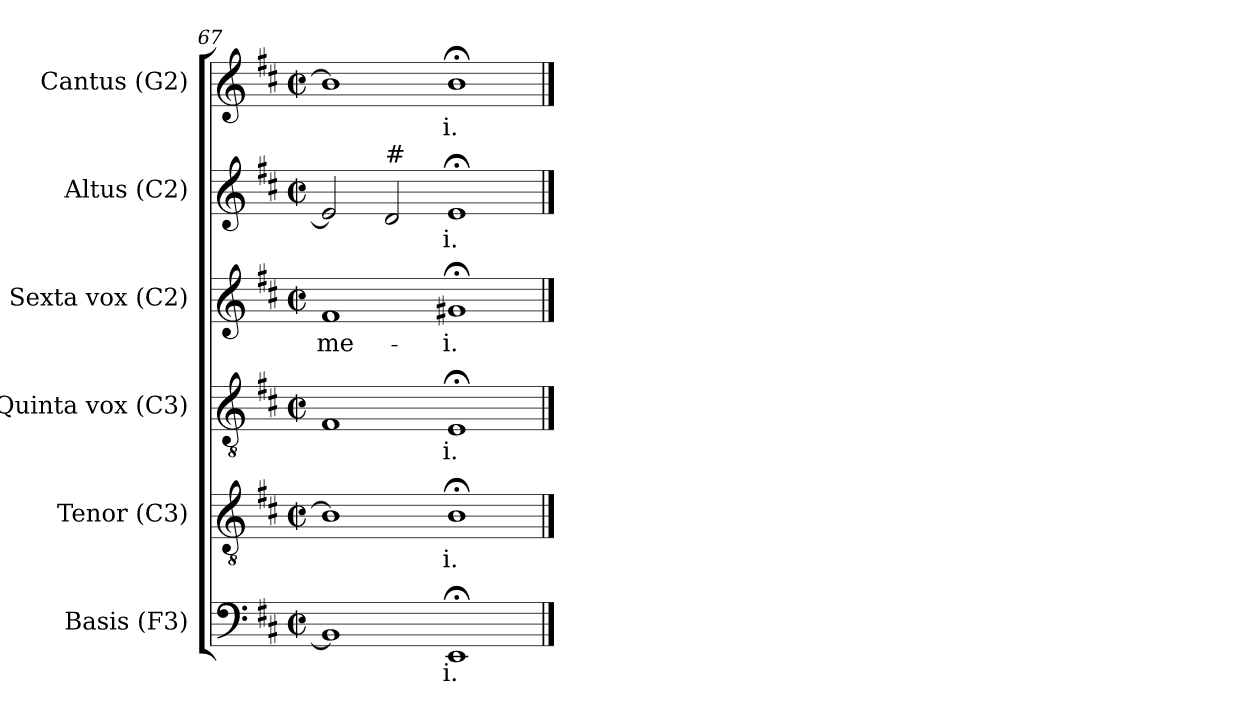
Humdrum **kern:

**kern	**text	**kern	**text	**kern	**text	**kern	**text	**kern	**text	**kern	**text
*part6	*part6	*part5	*part5	*part4	*part4	*part3	*part3	*part2	*part2	*part1	*part1
*staff6	*staff6	*staff5	*staff5	*staff4	*staff4	*staff3	*staff3	*staff2	*staff2	*staff1	*staff1
*I"Basis (F3)	*	*I"Tenor (C3)	*	*I"Quinta vox (C3)	*	*I"Sexta vox (C2)	*	*I"Altus (C2)	*	*I"Cantus (G2)	*
*clefF4	*	*clefGv2	*	*clefGv2	*	*clefG2	*	*clefG2	*	*clefG2	*
*k[f#c#]	*	*k[f#c#]	*	*k[f#c#]	*	*k[f#c#]	*	*k[f#c#]	*	*k[f#c#]	*
*D:	*	*D:	*	*D:	*	*D:	*	*D:	*	*D:	*
*M2/2	*	*M2/2	*	*M2/2	*	*M2/2	*	*M2/2	*	*M2/2	*
*met(c|)	*	*met(c|)	*	*met(c|)	*	*met(c|)	*	*met(c|)	*	*met(c|)	*
=67	=67	=67	=67	=67	=67	=67	=67	=67	=67	=67	=67
!	!LO:LY:b:cj	!	!LO:LY:b:cj	!	!LO:LY:b:cj	!	!LO:LY:b:cj	!	!LO:LY:b:cj	!	!LO:LY:b:cj
1BB]	--	1B]	--	1F#	--	1f#	me-	2e/]	--	1b]	--
!	!	!	!	!	!	!	!	!LO:TX:a:t=#	!	!	!
!	!	!	!	!	!	!	!	!	!LO:LY:b:cj	!	!
.	.	.	.	.	.	.	.	2d/	--	.	.
!	!LO:LY:b:cj	!	!LO:LY:b:cj	!	!LO:LY:b:cj	!	!LO:LY:b:cj	!	!LO:LY:b:cj	!	!LO:LY:b:cj
1EE;<	-i.	1B;<	-i.	1E;<	-i.	1g#X;<	-i.	1e;<	-i.	1b;<	-i.
==	==	==	==	==	==	==	==	==	==	==	==
*-	*-	*-	*-	*-	*-	*-	*-	*-	*-	*-	*-
